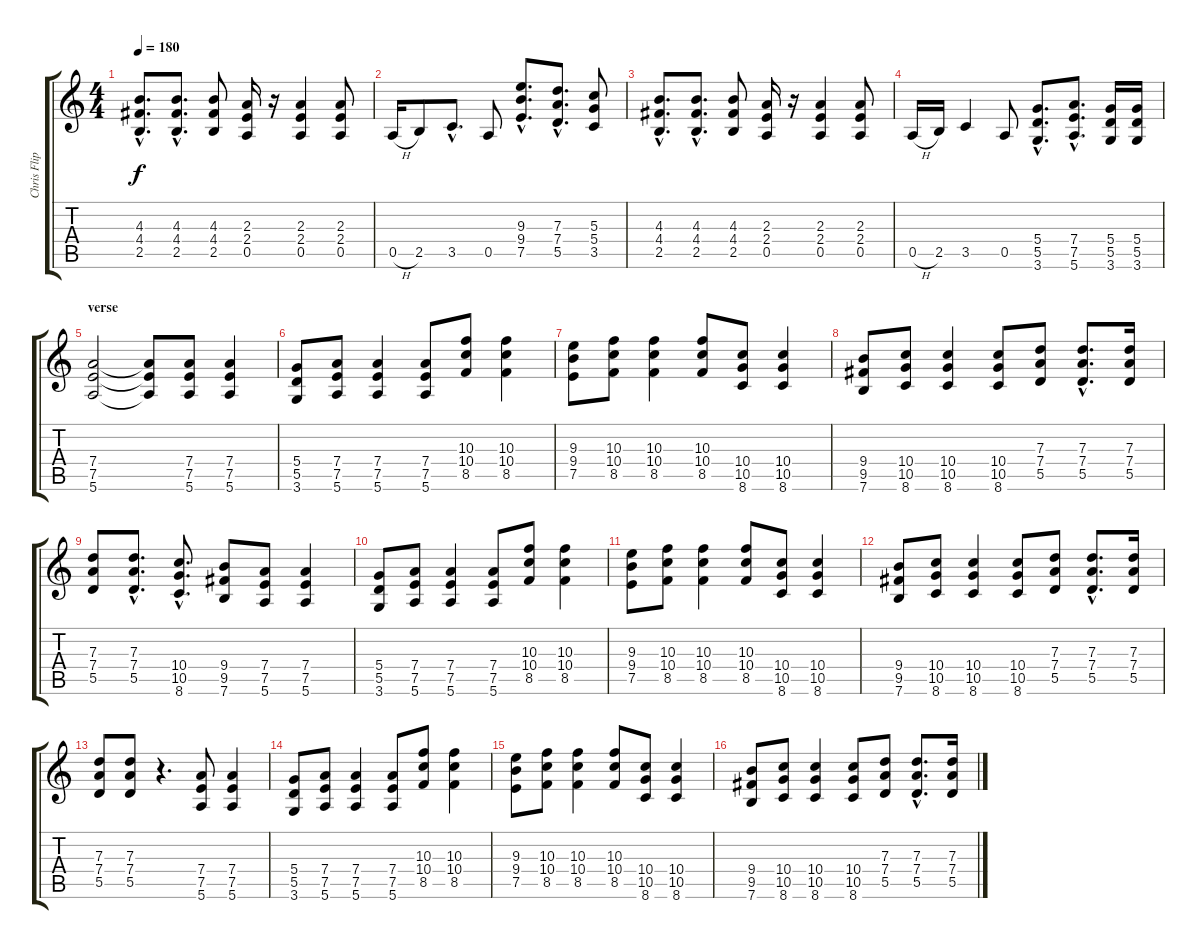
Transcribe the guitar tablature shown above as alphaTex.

\track ("Chris Flippin" "Chris Flip") {instrument distortionguitar}
\staff {score tabs}
\tuning (E4 B3 G3 D3 A2 E2) {hide}
\ts (4 4)
\tempo 180
\clef g2
\ks c
(4.3{hac} 4.4{hac} 2.5{hac}).8{d dy f} (4.3{hac} 4.4{hac} 2.5{hac}).8{d} (4.3 4.4 2.5).8 (2.3 2.4 0.5).16 r.16 (2.3 2.4 0.5).4 (2.3 2.4 0.5).8 |
0.5{h}.16 2.5.8 3.5{hac}.8{d} 0.5.8 (9.3{hac} 9.4{hac} 7.5{hac}).8{d} (7.3{hac} 7.4{hac} 5.5{hac}).8{d} (5.3 5.4 3.5).8 |
(4.3{hac} 4.4{hac} 2.5{hac}).8{d} (4.3{hac} 4.4{hac} 2.5{hac}).8{d} (4.3 4.4 2.5).8 (2.3 2.4 0.5).16 r.16 (2.3 2.4 0.5).4 (2.3 2.4 0.5).8 |
0.5{h}.16 2.5.16 3.5.4 0.5.8 (5.4{hac} 5.5{hac} 3.6{hac}).8{d} (7.4{hac} 7.5{hac} 5.6{hac}).8{d} (5.4 5.5 3.6).16 (5.4 5.5 3.6).16 |
\section ("" "verse")
(7.4 7.5 5.6).2 (7.4{t} 7.5{t} 5.6{t}).8 (7.4 7.5 5.6).8 (7.4 7.5 5.6).4 |
(5.4 5.5 3.6).8 (7.4 7.5 5.6).8 (7.4 7.5 5.6).4 (7.4 7.5 5.6).8 (10.3 10.4 8.5).8 (10.3 10.4 8.5).4 |
(9.3 9.4 7.5).8 (10.3 10.4 8.5).8 (10.3 10.4 8.5).4 (10.3 10.4 8.5).8 (10.4 10.5 8.6).8 (10.4 10.5 8.6).4 |
(9.4 9.5 7.6).8 (10.4 10.5 8.6).8 (10.4 10.5 8.6).4 (10.4 10.5 8.6).8 (7.3 7.4 5.5).8 (7.3{hac} 7.4{hac} 5.5{hac}).8{d} (7.3 7.4 5.5).16 |
(7.3 7.4 5.5).8 (7.3{hac} 7.4{hac} 5.5{hac}).8{d} (10.4{hac} 10.5{hac} 8.6{hac}).8{d} (9.4 9.5 7.6).8 (7.4 7.5 5.6).8 (7.4 7.5 5.6).4 |
(5.4 5.5 3.6).8 (7.4 7.5 5.6).8 (7.4 7.5 5.6).4 (7.4 7.5 5.6).8 (10.3 10.4 8.5).8 (10.3 10.4 8.5).4 |
(9.3 9.4 7.5).8 (10.3 10.4 8.5).8 (10.3 10.4 8.5).4 (10.3 10.4 8.5).8 (10.4 10.5 8.6).8 (10.4 10.5 8.6).4 |
(9.4 9.5 7.6).8 (10.4 10.5 8.6).8 (10.4 10.5 8.6).4 (10.4 10.5 8.6).8 (7.3 7.4 5.5).8 (7.3{hac} 7.4{hac} 5.5{hac}).8{d} (7.3 7.4 5.5).16 |
(7.3 7.4 5.5).8 (7.3 7.4 5.5).8 r.4{d} (7.4 7.5 5.6).8 (7.4 7.5 5.6).4 |
(5.4 5.5 3.6).8 (7.4 7.5 5.6).8 (7.4 7.5 5.6).4 (7.4 7.5 5.6).8 (10.3 10.4 8.5).8 (10.3 10.4 8.5).4 |
(9.3 9.4 7.5).8 (10.3 10.4 8.5).8 (10.3 10.4 8.5).4 (10.3 10.4 8.5).8 (10.4 10.5 8.6).8 (10.4 10.5 8.6).4 |
(9.4 9.5 7.6).8 (10.4 10.5 8.6).8 (10.4 10.5 8.6).4 (10.4 10.5 8.6).8 (7.3 7.4 5.5).8 (7.3{hac} 7.4{hac} 5.5{hac}).8{d} (7.3 7.4 5.5).16
